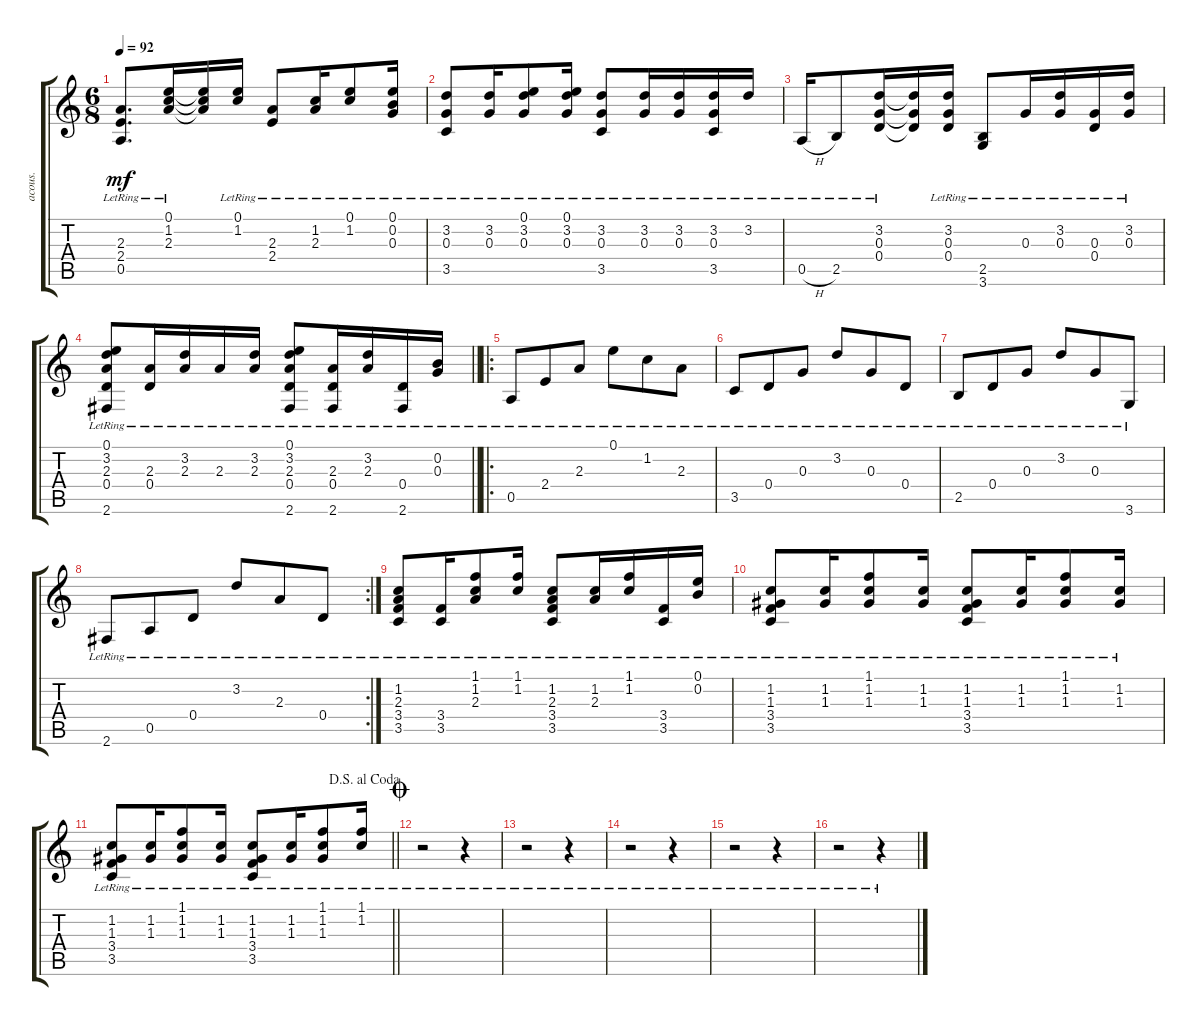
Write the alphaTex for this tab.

\track ("acous." "acous.") {instrument acousticguitarsteel}
\staff {score tabs}
\tuning (E4 B3 G3 D3 A2 E2) {hide}
\ts (6 8)
\tempo 92
\clef g2
\ks c
(2.3{lr} 2.4{lr} 0.5{lr}).8{d dy mf} (0.1{lr} 1.2{lr} 2.3{lr}).16 (0.1{t} 1.2{t} 2.3{t}).16 (0.1{lr} 1.2{lr}).16 (2.3{lr} 2.4{lr}).8 (1.2{lr} 2.3{lr}).16 (0.1{lr} 1.2{lr}).8 (0.1{lr} 0.2{lr} 0.3{lr}).16 |
(3.2{lr} 0.3{lr} 3.5{lr}).8 (3.2{lr} 0.3{lr}).16 (0.1{lr} 3.2{lr} 0.3{lr}).8 (0.1{lr} 3.2{lr} 0.3{lr}).16 (3.2{lr} 0.3{lr} 3.5{lr}).8 (3.2{lr} 0.3{lr}).16 (3.2{lr} 0.3{lr}).16 (3.2{lr} 0.3{lr} 3.5{lr}).16 3.2{lr}.16 |
0.5{h lr}.16 2.5{lr}.8 (3.2{lr} 0.3{lr} 0.4{lr}).16 (3.2{t} 0.3{t} 0.4{t}).16 (3.2{lr} 0.3{lr} 0.4{lr}).16 (2.5{lr} 3.6{lr}).8 0.3{lr}.16 (3.2{lr} 0.3{lr}).16 (0.3{lr} 0.4{lr}).16 (3.2{lr} 0.3{lr}).16 |
\barLineRight lightlight
(0.1{lr} 3.2{lr} 2.3{lr} 0.4{lr} 2.6{lr}).8 (2.3{lr} 0.4{lr}).16 (3.2{lr} 2.3{lr}).16 2.3{lr}.16 (3.2{lr} 2.3{lr}).16 (0.1{lr} 3.2{lr} 2.3{lr} 0.4{lr} 2.6{lr}).8 (2.3{lr} 0.4{lr} 2.6{lr}).16 (3.2{lr} 2.3{lr}).16 (0.4{lr} 2.6{lr}).16 (0.2{lr} 0.3{lr}).16 |
\ro
0.5{lr}.8 2.4{lr}.8 2.3{lr}.8 0.1{lr}.8 1.2{lr}.8 2.3{lr}.8 |
3.5{lr}.8 0.4{lr}.8 0.3{lr}.8 3.2{lr}.8 0.3{lr}.8 0.4{lr}.8 |
2.5{lr}.8 0.4{lr}.8 0.3{lr}.8 3.2{lr}.8 0.3{lr}.8 3.6{lr}.8 |
\rc 2
2.6{lr}.8 0.5{lr}.8 0.4{lr}.8 3.2{lr}.8 2.3{lr}.8 0.4{lr}.8 |
(1.2{lr} 2.3{lr} 3.4{lr} 3.5{lr}).8 (3.4{lr} 3.5{lr}).16 (1.1{lr} 1.2{lr} 2.3{lr}).8 (1.1{lr} 1.2{lr}).16 (1.2{lr} 2.3{lr} 3.4{lr} 3.5{lr}).8 (1.2{lr} 2.3{lr}).16 (1.1{lr} 1.2{lr}).16 (3.4{lr} 3.5{lr}).16 (0.1{lr} 0.2{lr}).16 |
(1.2{lr} 1.3{lr} 3.4{lr} 3.5{lr}).8 (1.2{lr} 1.3{lr}).16 (1.1{lr} 1.2{lr} 1.3{lr}).8 (1.2{lr} 1.3{lr}).16 (1.2{lr} 1.3{lr} 3.4{lr} 3.5{lr}).8 (1.2{lr} 1.3{lr}).16 (1.1{lr} 1.2{lr} 1.3{lr}).8 (1.2{lr} 1.3{lr}).16 |
\jump dalsegnoalcoda
\barLineRight lightlight
(1.2{lr} 1.3{lr} 3.4{lr} 3.5{lr}).8 (1.2{lr} 1.3{lr}).16 (1.1{lr} 1.2{lr} 1.3{lr}).8 (1.2{lr} 1.3{lr}).16 (1.2{lr} 1.3{lr} 3.4{lr} 3.5{lr}).8 (1.2{lr} 1.3{lr}).16 (1.1{lr} 1.2{lr} 1.3{lr}).8 (1.1{lr} 1.2{lr}).16 |
\jump coda
r.2 r.4 |
r.2 r.4 |
r.2 r.4 |
r.2 r.4 |
r.2 r.4
